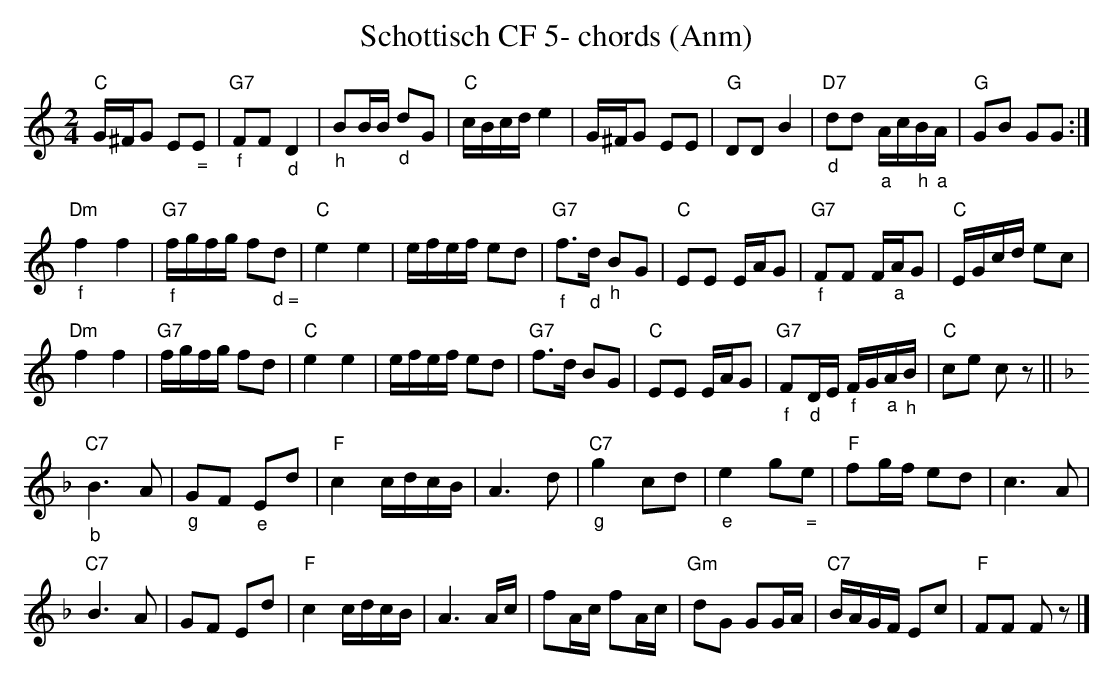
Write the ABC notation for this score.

X:1
T:Schottisch CF 5- chords (Anm)
M:2/4
L:1/16
K:Cmaj%%MIDI gchordon
"C"G^FG2 E2"_ ="E2 | "G7""_f"F2F2"_d"D4 | "_h"B2BB "_d"d2G2 | "C"cBcde4 | G^FG2 E2E2 | "G"D2D2B4 | \
"D7""_d"d2d2 "_a"Ac"_h"B"_a"A | "G"G2B2 G2G2 :|
"Dm""_f"f4f4 | "G7""_f"fgfg f2"_ d ="d2 | "C"e4e4 | efef e2d2 | "G7""_f"f3"_d"d "_h"B2G2 | \
"C"E2E2 EAG2 | "G7""_f"F2F2 F"_a"AG2 | "C"EGcd e2c2 |
 "Dm"f4f4 | "G7"fgfg f2d2 | "C"e4e4 | efef e2d2 | \
"G7"f3d B2G2 | "C"E2E2 EAG2 | "G7""_f"F2"_d"DE "_f"FG"_a"A"_h"B | "C"c2e2 c2z2 || [K:Fmaj]
 "C7""_b"B6A2 | "_g"G2F2 "_e"E2d2 | "F"c4 cdcB | \
A6d2 | "C7""_g"g4c2d2 | "_e"e4 g2"_ ="e2 | "F"f2gf e2d2 | c6A2 |
 "C7"B6A2 | G2F2 E2d2 | \
"F"c4 cdcB | A6Ac | f2Ac f2Ac | "Gm"d2G2 G2GA | "C7"BAGF E2c2 | "F"F2F2 F2z2 |]
